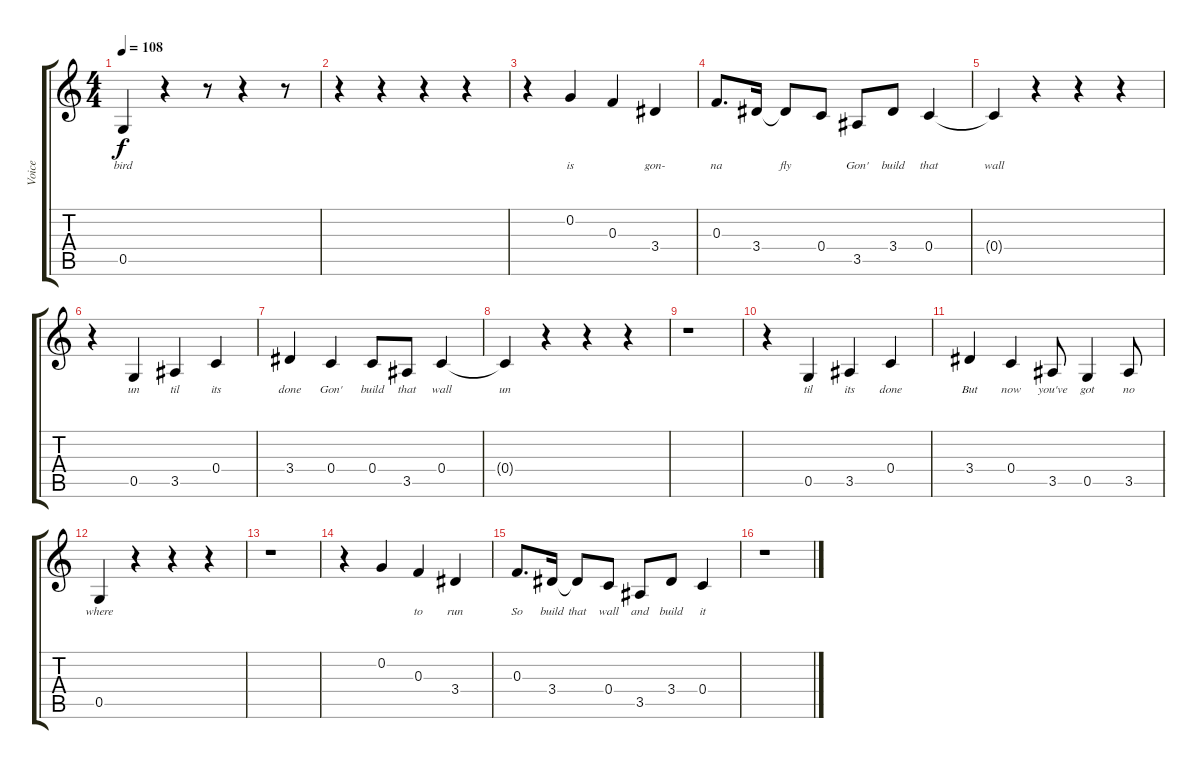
\track ("Voice" "Voice") {instrument acousticbass}
\staff {score tabs}
\tuning (C4 G3 F3 C3 G2 C2) {hide}
\ts (4 4)
\tempo 108
\clef g2
\ks c
0.5.4{lyrics (0 "bird") lyrics (1 "") lyrics (2 "") lyrics (3 "") lyrics (4 "") dy f} r.4 r.8 r.4 r.8 |
r.4 r.4 r.4 r.4 |
r.4 0.2.4{lyrics (0 "is") lyrics (1 "") lyrics (2 "") lyrics (3 "") lyrics (4 "")} 0.3.4{lyrics (0 "") lyrics (1 "") lyrics (2 "") lyrics (3 "") lyrics (4 "")} 3.4.4{lyrics (0 "gon-") lyrics (1 "") lyrics (2 "") lyrics (3 "") lyrics (4 "")} |
0.3.8{d lyrics (0 "na") lyrics (1 "") lyrics (2 "") lyrics (3 "") lyrics (4 "")} 3.4.16{lyrics (0 "") lyrics (1 "") lyrics (2 "") lyrics (3 "") lyrics (4 "")} 3.4{t}.8{lyrics (0 "fly") lyrics (1 "") lyrics (2 "") lyrics (3 "") lyrics (4 "")} 0.4.8{lyrics (0 "") lyrics (1 "") lyrics (2 "") lyrics (3 "") lyrics (4 "")} 3.5.8{lyrics (0 "Gon'") lyrics (1 "") lyrics (2 "") lyrics (3 "") lyrics (4 "")} 3.4.8{lyrics (0 "build") lyrics (1 "") lyrics (2 "") lyrics (3 "") lyrics (4 "")} 0.4.4{lyrics (0 "that") lyrics (1 "") lyrics (2 "") lyrics (3 "") lyrics (4 "")} |
0.4{t}.4{lyrics (0 "wall") lyrics (1 "") lyrics (2 "") lyrics (3 "") lyrics (4 "")} r.4 r.4 r.4 |
r.4 0.5.4{lyrics (0 "un") lyrics (1 "") lyrics (2 "") lyrics (3 "") lyrics (4 "")} 3.5.4{lyrics (0 "til") lyrics (1 "") lyrics (2 "") lyrics (3 "") lyrics (4 "")} 0.4.4{lyrics (0 "its") lyrics (1 "") lyrics (2 "") lyrics (3 "") lyrics (4 "")} |
3.4.4{lyrics (0 "done") lyrics (1 "") lyrics (2 "") lyrics (3 "") lyrics (4 "")} 0.4.4{lyrics (0 "Gon'") lyrics (1 "") lyrics (2 "") lyrics (3 "") lyrics (4 "")} 0.4.8{lyrics (0 "build") lyrics (1 "") lyrics (2 "") lyrics (3 "") lyrics (4 "")} 3.5.8{lyrics (0 "that") lyrics (1 "") lyrics (2 "") lyrics (3 "") lyrics (4 "")} 0.4.4{lyrics (0 "wall") lyrics (1 "") lyrics (2 "") lyrics (3 "") lyrics (4 "")} |
0.4{t}.4{lyrics (0 "un") lyrics (1 "") lyrics (2 "") lyrics (3 "") lyrics (4 "")} r.4 r.4 r.4 |
r.1 |
r.4 0.5.4{lyrics (0 "til") lyrics (1 "") lyrics (2 "") lyrics (3 "") lyrics (4 "")} 3.5.4{lyrics (0 "its") lyrics (1 "") lyrics (2 "") lyrics (3 "") lyrics (4 "")} 0.4.4{lyrics (0 "done") lyrics (1 "") lyrics (2 "") lyrics (3 "") lyrics (4 "")} |
3.4.4{lyrics (0 "But") lyrics (1 "") lyrics (2 "") lyrics (3 "") lyrics (4 "")} 0.4.4{lyrics (0 "now") lyrics (1 "") lyrics (2 "") lyrics (3 "") lyrics (4 "")} 3.5.8{lyrics (0 "you've") lyrics (1 "") lyrics (2 "") lyrics (3 "") lyrics (4 "")} 0.5.4{lyrics (0 "got") lyrics (1 "") lyrics (2 "") lyrics (3 "") lyrics (4 "")} 3.5.8{lyrics (0 "no") lyrics (1 "") lyrics (2 "") lyrics (3 "") lyrics (4 "")} |
0.5.4{lyrics (0 "where") lyrics (1 "") lyrics (2 "") lyrics (3 "") lyrics (4 "")} r.4 r.4 r.4 |
r.1 |
r.4 0.2.4{lyrics (0 "") lyrics (1 "") lyrics (2 "") lyrics (3 "") lyrics (4 "")} 0.3.4{lyrics (0 "to") lyrics (1 "") lyrics (2 "") lyrics (3 "") lyrics (4 "")} 3.4.4{lyrics (0 "run") lyrics (1 "") lyrics (2 "") lyrics (3 "") lyrics (4 "")} |
0.3.8{d lyrics (0 "So") lyrics (1 "") lyrics (2 "") lyrics (3 "") lyrics (4 "")} 3.4.16{lyrics (0 "build") lyrics (1 "") lyrics (2 "") lyrics (3 "") lyrics (4 "")} 3.4{t}.8{lyrics (0 "that") lyrics (1 "") lyrics (2 "") lyrics (3 "") lyrics (4 "")} 0.4.8{lyrics (0 "wall") lyrics (1 "") lyrics (2 "") lyrics (3 "") lyrics (4 "")} 3.5.8{lyrics (0 "and") lyrics (1 "") lyrics (2 "") lyrics (3 "") lyrics (4 "")} 3.4.8{lyrics (0 "build") lyrics (1 "") lyrics (2 "") lyrics (3 "") lyrics (4 "")} 0.4.4{lyrics (0 "it") lyrics (1 "") lyrics (2 "") lyrics (3 "") lyrics (4 "")} |
r.1
